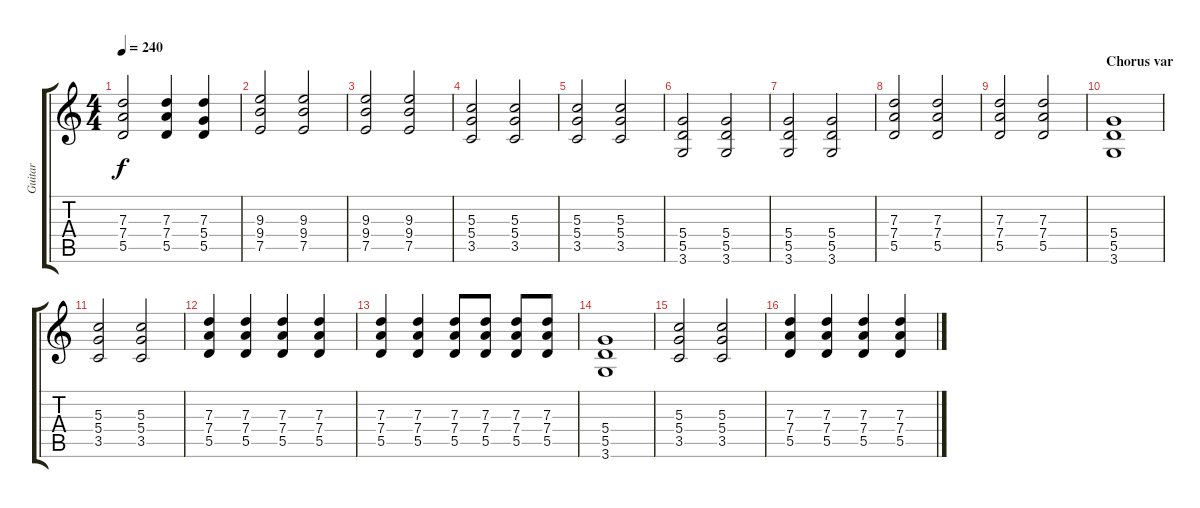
\track ("Guitar" "Guitar") {instrument overdrivenguitar}
\staff {score tabs}
\tuning (E4 B3 G3 D3 A2 E2) {hide}
\ts (4 4)
\tempo 240
\clef g2
\ks c
(7.3 7.4 5.5).2{dy f} (7.3 7.4 5.5).4 (7.3 5.4 5.5).4 |
(9.3 9.4 7.5).2 (9.3 9.4 7.5).2 |
(9.3 9.4 7.5).2 (9.3 9.4 7.5).2 |
(5.3 5.4 3.5).2 (5.3 5.4 3.5).2 |
(5.3 5.4 3.5).2 (5.3 5.4 3.5).2 |
(5.4 5.5 3.6).2 (5.4 5.5 3.6).2 |
(5.4 5.5 3.6).2 (5.4 5.5 3.6).2 |
(7.3 7.4 5.5).2 (7.3 7.4 5.5).2 |
(7.3 7.4 5.5).2 (7.3 7.4 5.5).2 |
\section ("" "Chorus var")
(5.4 5.5 3.6).1 |
(5.3 5.4 3.5).2 (5.3 5.4 3.5).2 |
(7.3 7.4 5.5).4 (7.3 7.4 5.5).4 (7.3 7.4 5.5).4 (7.3 7.4 5.5).4 |
(7.3 7.4 5.5).4 (7.3 7.4 5.5).4 (7.3 7.4 5.5).8 (7.3 7.4 5.5).8 (7.3 7.4 5.5).8 (7.3 7.4 5.5).8 |
(5.4 5.5 3.6).1 |
(5.3 5.4 3.5).2 (5.3 5.4 3.5).2 |
(7.3 7.4 5.5).4 (7.3 7.4 5.5).4 (7.3 7.4 5.5).4 (7.3 7.4 5.5).4
